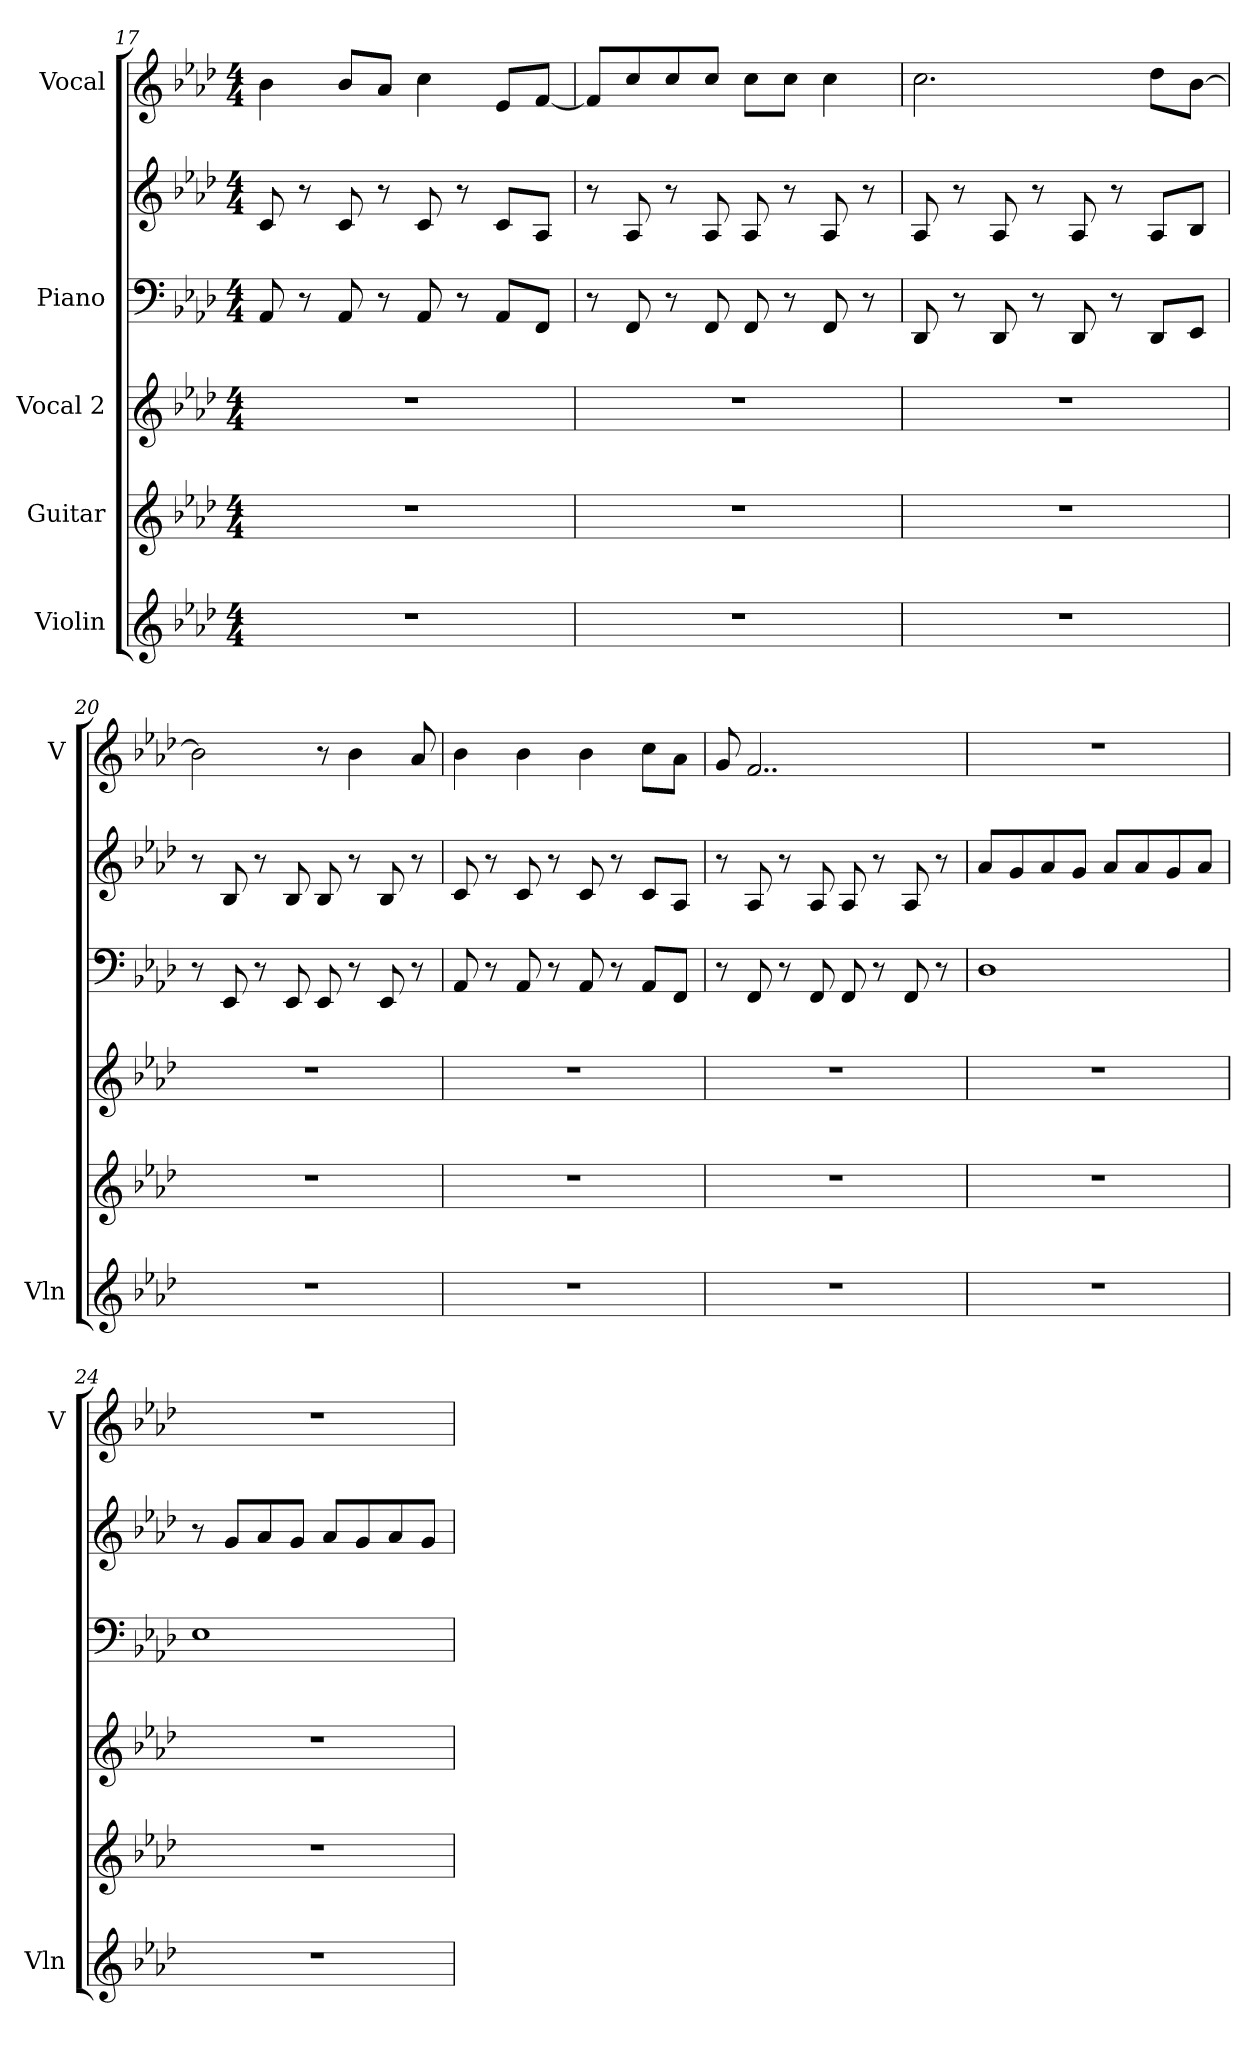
**kern	**kern	**kern	**kern	**kern	**kern
*part5	*part4	*part3	*part2	*part2	*part1
*staff6	*staff5	*staff4	*staff3	*staff2	*staff1
*I"Violin	*I"Guitar	*I"Vocal 2	*I"Piano	*	*I"Vocal
*I'Vln	*	*	*	*	*I'V
*clefG2	*clefG2	*clefG2	*clefF4	*clefG2	*clefG2
*k[b-e-a-d-]	*k[b-e-a-d-]	*k[b-e-a-d-]	*k[b-e-a-d-]	*k[b-e-a-d-]	*k[b-e-a-d-]
*M4/4	*M4/4	*M4/4	*M4/4	*M4/4	*M4/4
=17	=17	=17	=17	=17	=17
1r	1r	1r	8AA-/	8c/	4b-\
.	.	.	8r	8r	.
.	.	.	8AA-/	8c/	8b-/L
.	.	.	8r	8r	8a-/J
.	.	.	8AA-/	8c/	4cc\
.	.	.	8r	8r	.
.	.	.	8AA-/L	8c/L	8e-/L
.	.	.	8FF/J	8A-/J	[8f/J
=18	=18	=18	=18	=18	=18
1r	1r	1r	8r	8r	8f/L]
.	.	.	8FF/	8A-/	8cc/
.	.	.	8r	8r	8cc/
.	.	.	8FF/	8A-/	8cc/J
.	.	.	8FF/	8A-/	8cc\L
.	.	.	8r	8r	8cc\J
.	.	.	8FF/	8A-/	4cc\
.	.	.	8r	8r	.
!!LO:LB:g=z
=19	=19	=19	=19	=19	=19
1r	1r	1r	8DD-/	8A-/	2.cc\
.	.	.	8r	8r	.
.	.	.	8DD-/	8A-/	.
.	.	.	8r	8r	.
.	.	.	8DD-/	8A-/	.
.	.	.	8r	8r	.
.	.	.	8DD-/L	8A-/L	8dd-\L
.	.	.	8EE-/J	8B-/J	[8b-\J
=20	=20	=20	=20	=20	=20
1r	1r	1r	8r	8r	2b-\]
.	.	.	8EE-/	8B-/	.
.	.	.	8r	8r	.
.	.	.	8EE-/	8B-/	.
.	.	.	8EE-/	8B-/	8r
.	.	.	8r	8r	4b-\
.	.	.	8EE-/	8B-/	.
.	.	.	8r	8r	8a-/
=21	=21	=21	=21	=21	=21
1r	1r	1r	8AA-/	8c/	4b-\
.	.	.	8r	8r	.
.	.	.	8AA-/	8c/	4b-\
.	.	.	8r	8r	.
.	.	.	8AA-/	8c/	4b-\
.	.	.	8r	8r	.
.	.	.	8AA-/L	8c/L	8cc\L
.	.	.	8FF/J	8A-/J	8a-\J
=22	=22	=22	=22	=22	=22
1r	1r	1r	8r	8r	8g/
.	.	.	8FF/	8A-/	2..f/
.	.	.	8r	8r	.
.	.	.	8FF/	8A-/	.
.	.	.	8FF/	8A-/	.
.	.	.	8r	8r	.
.	.	.	8FF/	8A-/	.
.	.	.	8r	8r	.
!!LO:PB:g=z
=23	=23	=23	=23	=23	=23
1r	1r	1r	1D-	8a-/L	1r
.	.	.	.	8g/	.
.	.	.	.	8a-/	.
.	.	.	.	8g/J	.
.	.	.	.	8a-/L	.
.	.	.	.	8a-/	.
.	.	.	.	8g/	.
.	.	.	.	8a-/J	.
=24	=24	=24	=24	=24	=24
1r	1r	1r	1E-	8r	1r
.	.	.	.	8g/L	.
.	.	.	.	8a-/	.
.	.	.	.	8g/J	.
.	.	.	.	8a-/L	.
.	.	.	.	8g/	.
.	.	.	.	8a-/	.
.	.	.	.	8g/J	.
=	=	=	=	=	=
*-	*-	*-	*-	*-	*-
